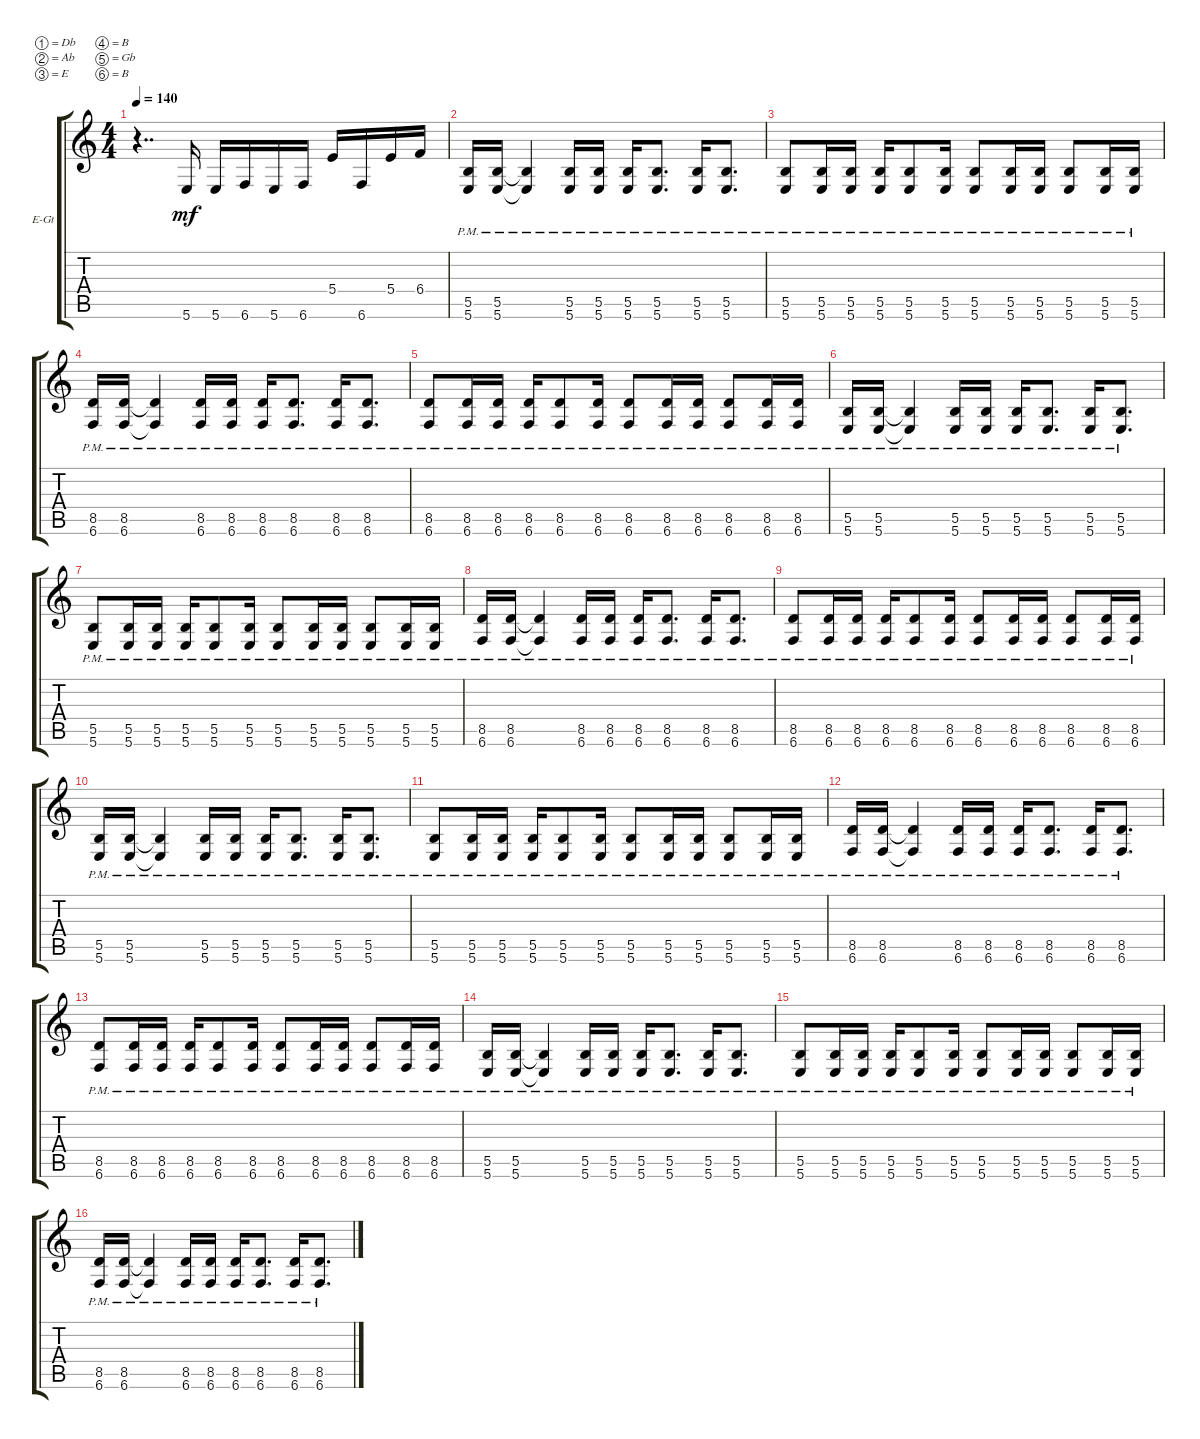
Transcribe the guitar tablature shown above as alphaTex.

\defaultSystemsLayout 4
\bracketExtendMode groupsimilarinstruments
\firstSystemTrackNameOrientation horizontal
\otherSystemsTrackNameOrientation horizontal
\track ("Electric Guitar" "E-Gt") {instrument distortionguitar}
\staff {score tabs}
\tuning (Db4 Ab3 E3 B2 Gb2 B1)
\ts (4 4)
\tempo 140
\clef g2
\ks c
r.4{dd dy mf} 5.6.16 5.6.16 6.6.16 5.6.16 6.6.16 5.4.16 6.6.16 5.4.16 6.4.16 |
(5.6{pm} 5.5{pm}).16 (5.6{pm} 5.5{pm}).16 (5.6{pm t} 5.5{pm t}).4 (5.6{pm} 5.5{pm}).16 (5.6{pm} 5.5{pm}).16 (5.6{pm} 5.5{pm}).16 (5.6{pm} 5.5{pm}).8{d} (5.6{pm} 5.5{pm}).16 (5.6{pm} 5.5{pm}).8{d} |
(5.6{pm} 5.5{pm}).8 (5.6{pm} 5.5{pm}).16 (5.6{pm} 5.5{pm}).16 (5.6{pm} 5.5{pm}).16 (5.6{pm} 5.5{pm}).8 (5.6{pm} 5.5{pm}).16 (5.6{pm} 5.5{pm}).8 (5.6{pm} 5.5{pm}).16 (5.6{pm} 5.5{pm}).16 (5.6{pm} 5.5{pm}).8 (5.6{pm} 5.5{pm}).16 (5.6{pm} 5.5{pm}).16 |
(6.6{pm} 8.5{pm}).16 (6.6{pm} 8.5{pm}).16 (6.6{pm t} 8.5{pm t}).4 (6.6{pm} 8.5{pm}).16 (6.6{pm} 8.5{pm}).16 (6.6{pm} 8.5{pm}).16 (6.6{pm} 8.5{pm}).8{d} (6.6{pm} 8.5{pm}).16 (6.6{pm} 8.5{pm}).8{d} |
(6.6{pm} 8.5{pm}).8 (6.6{pm} 8.5{pm}).16 (6.6{pm} 8.5{pm}).16 (6.6{pm} 8.5{pm}).16 (6.6{pm} 8.5{pm}).8 (6.6{pm} 8.5{pm}).16 (6.6{pm} 8.5{pm}).8 (6.6{pm} 8.5{pm}).16 (6.6{pm} 8.5{pm}).16 (6.6{pm} 8.5{pm}).8 (6.6{pm} 8.5{pm}).16 (6.6{pm} 8.5{pm}).16 |
(5.6{pm} 5.5{pm}).16 (5.6{pm} 5.5{pm}).16 (5.6{pm t} 5.5{pm t}).4 (5.6{pm} 5.5{pm}).16 (5.6{pm} 5.5{pm}).16 (5.6{pm} 5.5{pm}).16 (5.6{pm} 5.5{pm}).8{d} (5.6{pm} 5.5{pm}).16 (5.6{pm} 5.5{pm}).8{d} |
(5.6{pm} 5.5{pm}).8 (5.6{pm} 5.5{pm}).16 (5.6{pm} 5.5{pm}).16 (5.6{pm} 5.5{pm}).16 (5.6{pm} 5.5{pm}).8 (5.6{pm} 5.5{pm}).16 (5.6{pm} 5.5{pm}).8 (5.6{pm} 5.5{pm}).16 (5.6{pm} 5.5{pm}).16 (5.6{pm} 5.5{pm}).8 (5.6{pm} 5.5{pm}).16 (5.6{pm} 5.5{pm}).16 |
(6.6{pm} 8.5{pm}).16 (6.6{pm} 8.5{pm}).16 (6.6{pm t} 8.5{pm t}).4 (6.6{pm} 8.5{pm}).16 (6.6{pm} 8.5{pm}).16 (6.6{pm} 8.5{pm}).16 (6.6{pm} 8.5{pm}).8{d} (6.6{pm} 8.5{pm}).16 (6.6{pm} 8.5{pm}).8{d} |
(6.6{pm} 8.5{pm}).8 (6.6{pm} 8.5{pm}).16 (6.6{pm} 8.5{pm}).16 (6.6{pm} 8.5{pm}).16 (6.6{pm} 8.5{pm}).8 (6.6{pm} 8.5{pm}).16 (6.6{pm} 8.5{pm}).8 (6.6{pm} 8.5{pm}).16 (6.6{pm} 8.5{pm}).16 (6.6{pm} 8.5{pm}).8 (6.6{pm} 8.5{pm}).16 (6.6{pm} 8.5{pm}).16 |
(5.6{pm} 5.5{pm}).16 (5.6{pm} 5.5{pm}).16 (5.6{pm t} 5.5{pm t}).4 (5.6{pm} 5.5{pm}).16 (5.6{pm} 5.5{pm}).16 (5.6{pm} 5.5{pm}).16 (5.6{pm} 5.5{pm}).8{d} (5.6{pm} 5.5{pm}).16 (5.6{pm} 5.5{pm}).8{d} |
(5.6{pm} 5.5{pm}).8 (5.6{pm} 5.5{pm}).16 (5.6{pm} 5.5{pm}).16 (5.6{pm} 5.5{pm}).16 (5.6{pm} 5.5{pm}).8 (5.6{pm} 5.5{pm}).16 (5.6{pm} 5.5{pm}).8 (5.6{pm} 5.5{pm}).16 (5.6{pm} 5.5{pm}).16 (5.6{pm} 5.5{pm}).8 (5.6{pm} 5.5{pm}).16 (5.6{pm} 5.5{pm}).16 |
(6.6{pm} 8.5{pm}).16 (6.6{pm} 8.5{pm}).16 (6.6{pm t} 8.5{pm t}).4 (6.6{pm} 8.5{pm}).16 (6.6{pm} 8.5{pm}).16 (6.6{pm} 8.5{pm}).16 (6.6{pm} 8.5{pm}).8{d} (6.6{pm} 8.5{pm}).16 (6.6{pm} 8.5{pm}).8{d} |
(6.6{pm} 8.5{pm}).8 (6.6{pm} 8.5{pm}).16 (6.6{pm} 8.5{pm}).16 (6.6{pm} 8.5{pm}).16 (6.6{pm} 8.5{pm}).8 (6.6{pm} 8.5{pm}).16 (6.6{pm} 8.5{pm}).8 (6.6{pm} 8.5{pm}).16 (6.6{pm} 8.5{pm}).16 (6.6{pm} 8.5{pm}).8 (6.6{pm} 8.5{pm}).16 (6.6{pm} 8.5{pm}).16 |
(5.6{pm} 5.5{pm}).16 (5.6{pm} 5.5{pm}).16 (5.6{pm t} 5.5{pm t}).4 (5.6{pm} 5.5{pm}).16 (5.6{pm} 5.5{pm}).16 (5.6{pm} 5.5{pm}).16 (5.6{pm} 5.5{pm}).8{d} (5.6{pm} 5.5{pm}).16 (5.6{pm} 5.5{pm}).8{d} |
(5.6{pm} 5.5{pm}).8 (5.6{pm} 5.5{pm}).16 (5.6{pm} 5.5{pm}).16 (5.6{pm} 5.5{pm}).16 (5.6{pm} 5.5{pm}).8 (5.6{pm} 5.5{pm}).16 (5.6{pm} 5.5{pm}).8 (5.6{pm} 5.5{pm}).16 (5.6{pm} 5.5{pm}).16 (5.6{pm} 5.5{pm}).8 (5.6{pm} 5.5{pm}).16 (5.6{pm} 5.5{pm}).16 |
(6.6{pm} 8.5{pm}).16 (6.6{pm} 8.5{pm}).16 (6.6{pm t} 8.5{pm t}).4 (6.6{pm} 8.5{pm}).16 (6.6{pm} 8.5{pm}).16 (6.6{pm} 8.5{pm}).16 (6.6{pm} 8.5{pm}).8{d} (6.6{pm} 8.5{pm}).16 (6.6{pm} 8.5{pm}).8{d}
